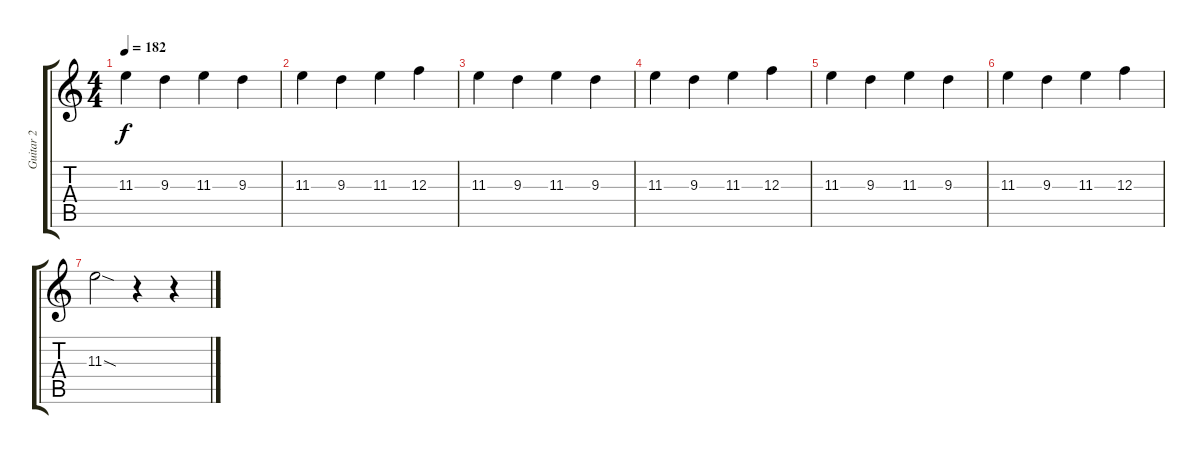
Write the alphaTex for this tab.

\track ("Guitar 2" "Guitar 2") {instrument overdrivenguitar}
\staff {score tabs}
\tuning (D4 A3 F3 C3 G2 D2) {hide}
\ts (4 4)
\tempo 182
\clef g2
\ks c
11.3.4{dy f} 9.3.4 11.3.4 9.3.4 |
11.3.4 9.3.4 11.3.4 12.3.4 |
11.3.4 9.3.4 11.3.4 9.3.4 |
11.3.4 9.3.4 11.3.4 12.3.4 |
11.3.4 9.3.4 11.3.4 9.3.4 |
11.3.4 9.3.4 11.3.4 12.3.4 |
11.3{sod}.2 r.4 r.4
